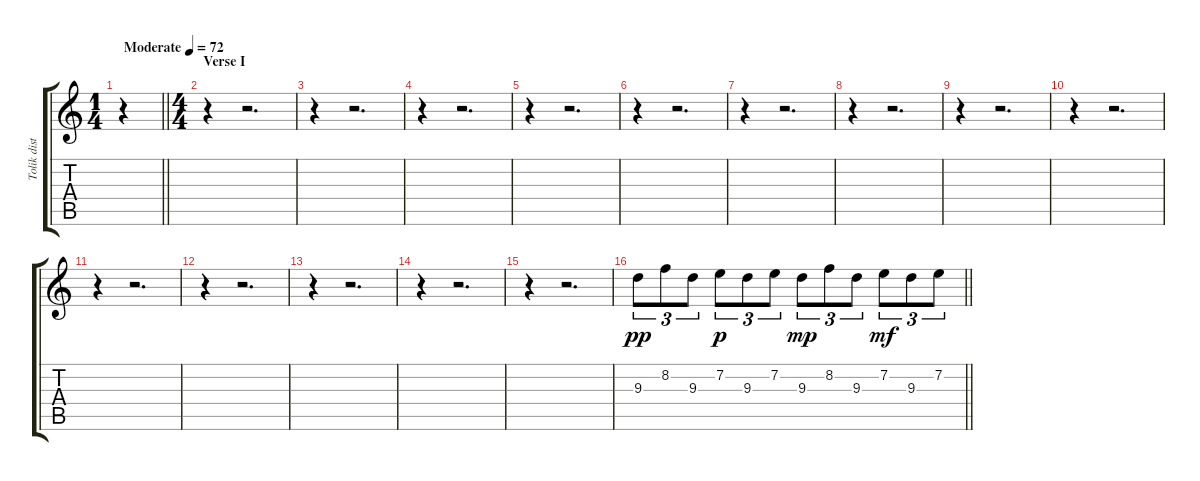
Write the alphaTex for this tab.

\track ("Tolik dist" "Tolik dist") {instrument distortionguitar}
\staff {score tabs}
\tuning (D4 A3 F3 C3 G2 C2) {hide}
\voice
\ts (1 4)
\tempo (72 "Moderate")
\clef g2
\barLineRight lightlight
\ks c
r.4{dy pp instrument distortionguitar} |
\ts (4 4)
\section ("" "Verse I")
r.4 r.2{d} |
r.4 r.2{d} |
r.4 r.2{d} |
r.4 r.2{d} |
r.4 r.2{d} |
r.4 r.2{d} |
r.4 r.2{d} |
r.4 r.2{d} |
r.4 r.2{d} |
r.4 r.2{d} |
r.4 r.2{d} |
r.4 r.2{d} |
r.4 r.2{d} |
r.4 r.2{d} |
\barLineRight lightlight
9.3.8{tu (3 2)} 8.2.8{tu (3 2)} 9.3.8{tu (3 2)} 7.2.8{tu (3 2) dy p} 9.3.8{tu (3 2)} 7.2.8{tu (3 2)} 9.3.8{tu (3 2) dy mp} 8.2.8{tu (3 2)} 9.3.8{tu (3 2)} 7.2.8{tu (3 2) dy mf} 9.3.8{tu (3 2)} 7.2.8{tu (3 2)}
\voice
\clef g2
\ottava regular
\simile none
\barLineRight lightlight
\ks c
r.4{dy f} |
|
|
|
|
|
|
|
|
|
|
|
|
|
|
\barLineRight lightlight
